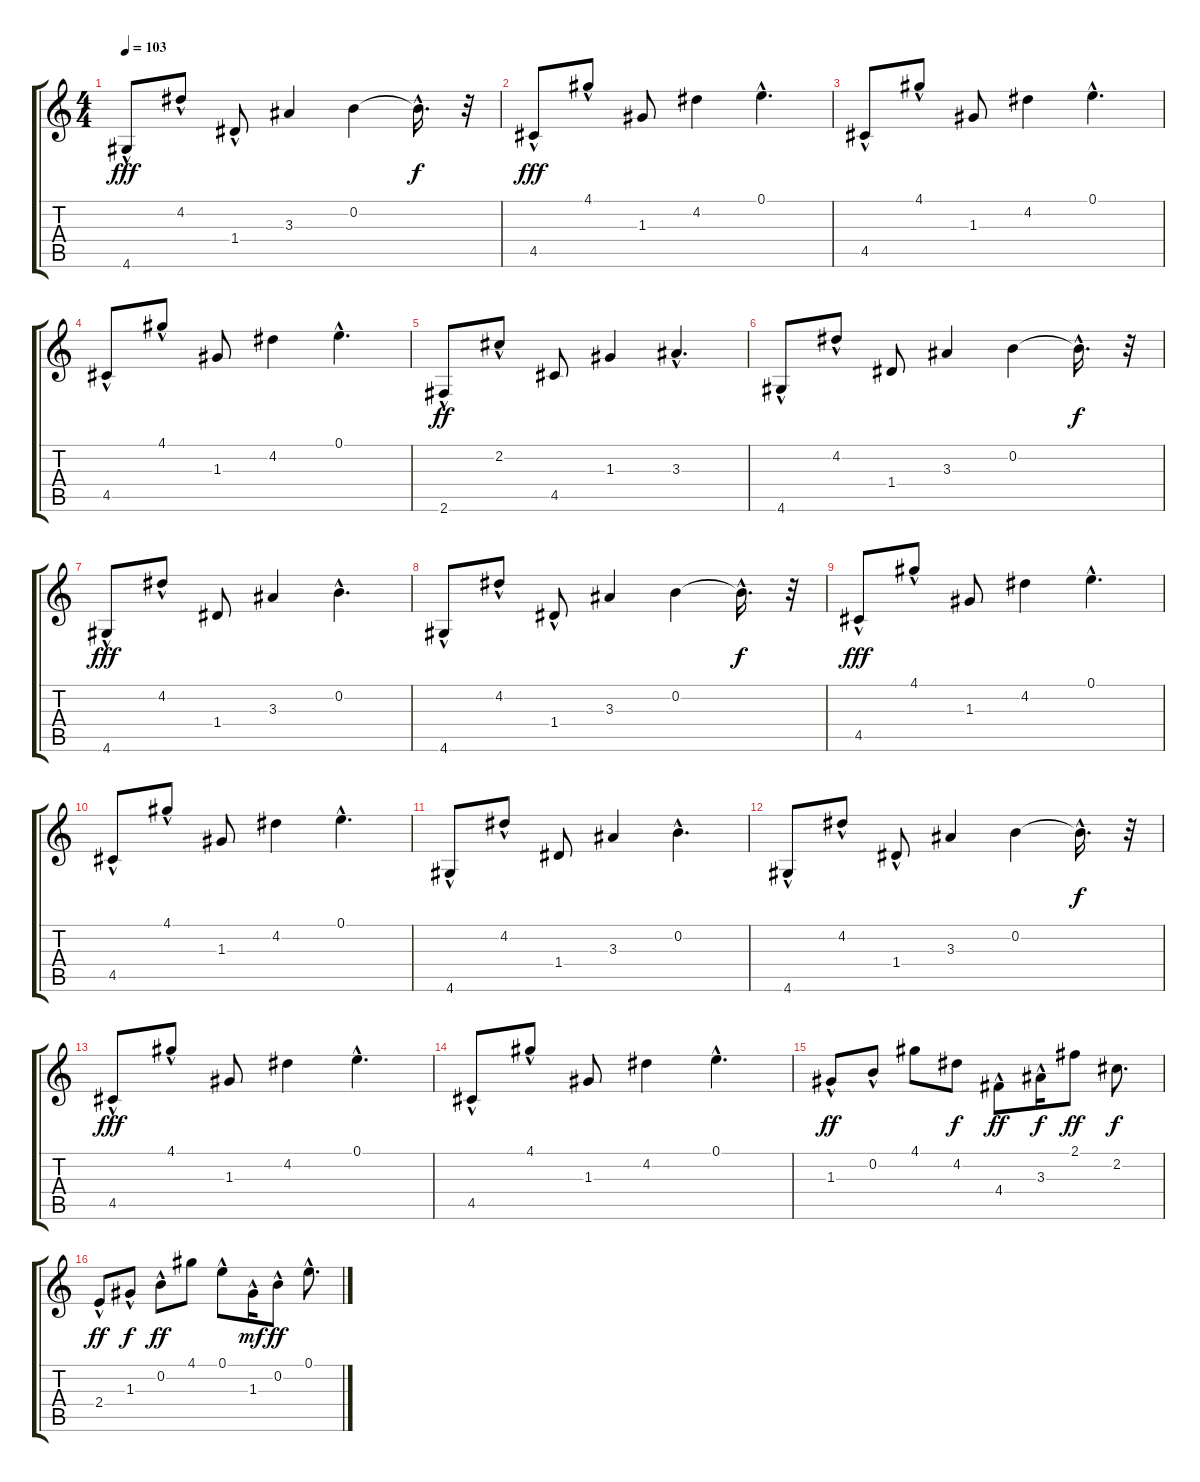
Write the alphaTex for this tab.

\track "" {instrument acousticguitarsteel}
\staff {score tabs}
\tuning (E4 B3 G3 D3 A2 E2) {hide}
\ts (4 4)
\tempo 103
\clef g2
\ks c
4.6{hac}.8{dy fff} 4.2{hac}.8 1.4{hac}.8 3.3.4 0.2.4 0.2{hac t}.16{d dy f} r.32 |
4.5{hac}.8{dy fff} 4.1{hac}.8 1.3.8 4.2.4 0.1{hac}.4{d} |
4.5{hac}.8 4.1{hac}.8 1.3.8 4.2.4 0.1{hac}.4{d} |
4.5{hac}.8 4.1{hac}.8 1.3.8 4.2.4 0.1{hac}.4{d} |
2.6{hac}.8{dy ff} 2.2{hac}.8 4.5.8 1.3.4 3.3{hac}.4{d} |
4.6{hac}.8 4.2{hac}.8 1.4.8 3.3.4 0.2.4 0.2{hac t}.16{d dy f} r.32 |
4.6{hac}.8{dy fff} 4.2{hac}.8 1.4.8 3.3.4 0.2{hac}.4{d} |
4.6{hac}.8 4.2{hac}.8 1.4{hac}.8 3.3.4 0.2.4 0.2{hac t}.16{d dy f} r.32 |
4.5{hac}.8{dy fff} 4.1{hac}.8 1.3.8 4.2.4 0.1{hac}.4{d} |
4.5{hac}.8 4.1{hac}.8 1.3.8 4.2.4 0.1{hac}.4{d} |
4.6{hac}.8 4.2{hac}.8 1.4.8 3.3.4 0.2{hac}.4{d} |
4.6{hac}.8 4.2{hac}.8 1.4{hac}.8 3.3.4 0.2.4 0.2{hac t}.16{d dy f} r.32 |
4.5{hac}.8{dy fff} 4.1{hac}.8 1.3.8 4.2.4 0.1{hac}.4{d} |
4.5{hac}.8 4.1{hac}.8 1.3.8 4.2.4 0.1{hac}.4{d} |
1.3{hac}.8{dy ff} 0.2{hac}.8 4.1.8 4.2.8{dy f} 4.4{hac}.8{dy ff} 3.3{hac}.16{dy f} 2.1.8{dy ff} 2.2.8{d dy f} |
2.4{hac}.8{dy ff} 1.3{hac}.8{dy f} 0.2{hac}.8{dy ff} 4.1.8 0.1{hac}.8 1.3{hac}.16{dy mf} 0.2{hac}.8{dy ff} 0.1{hac}.8{d}
